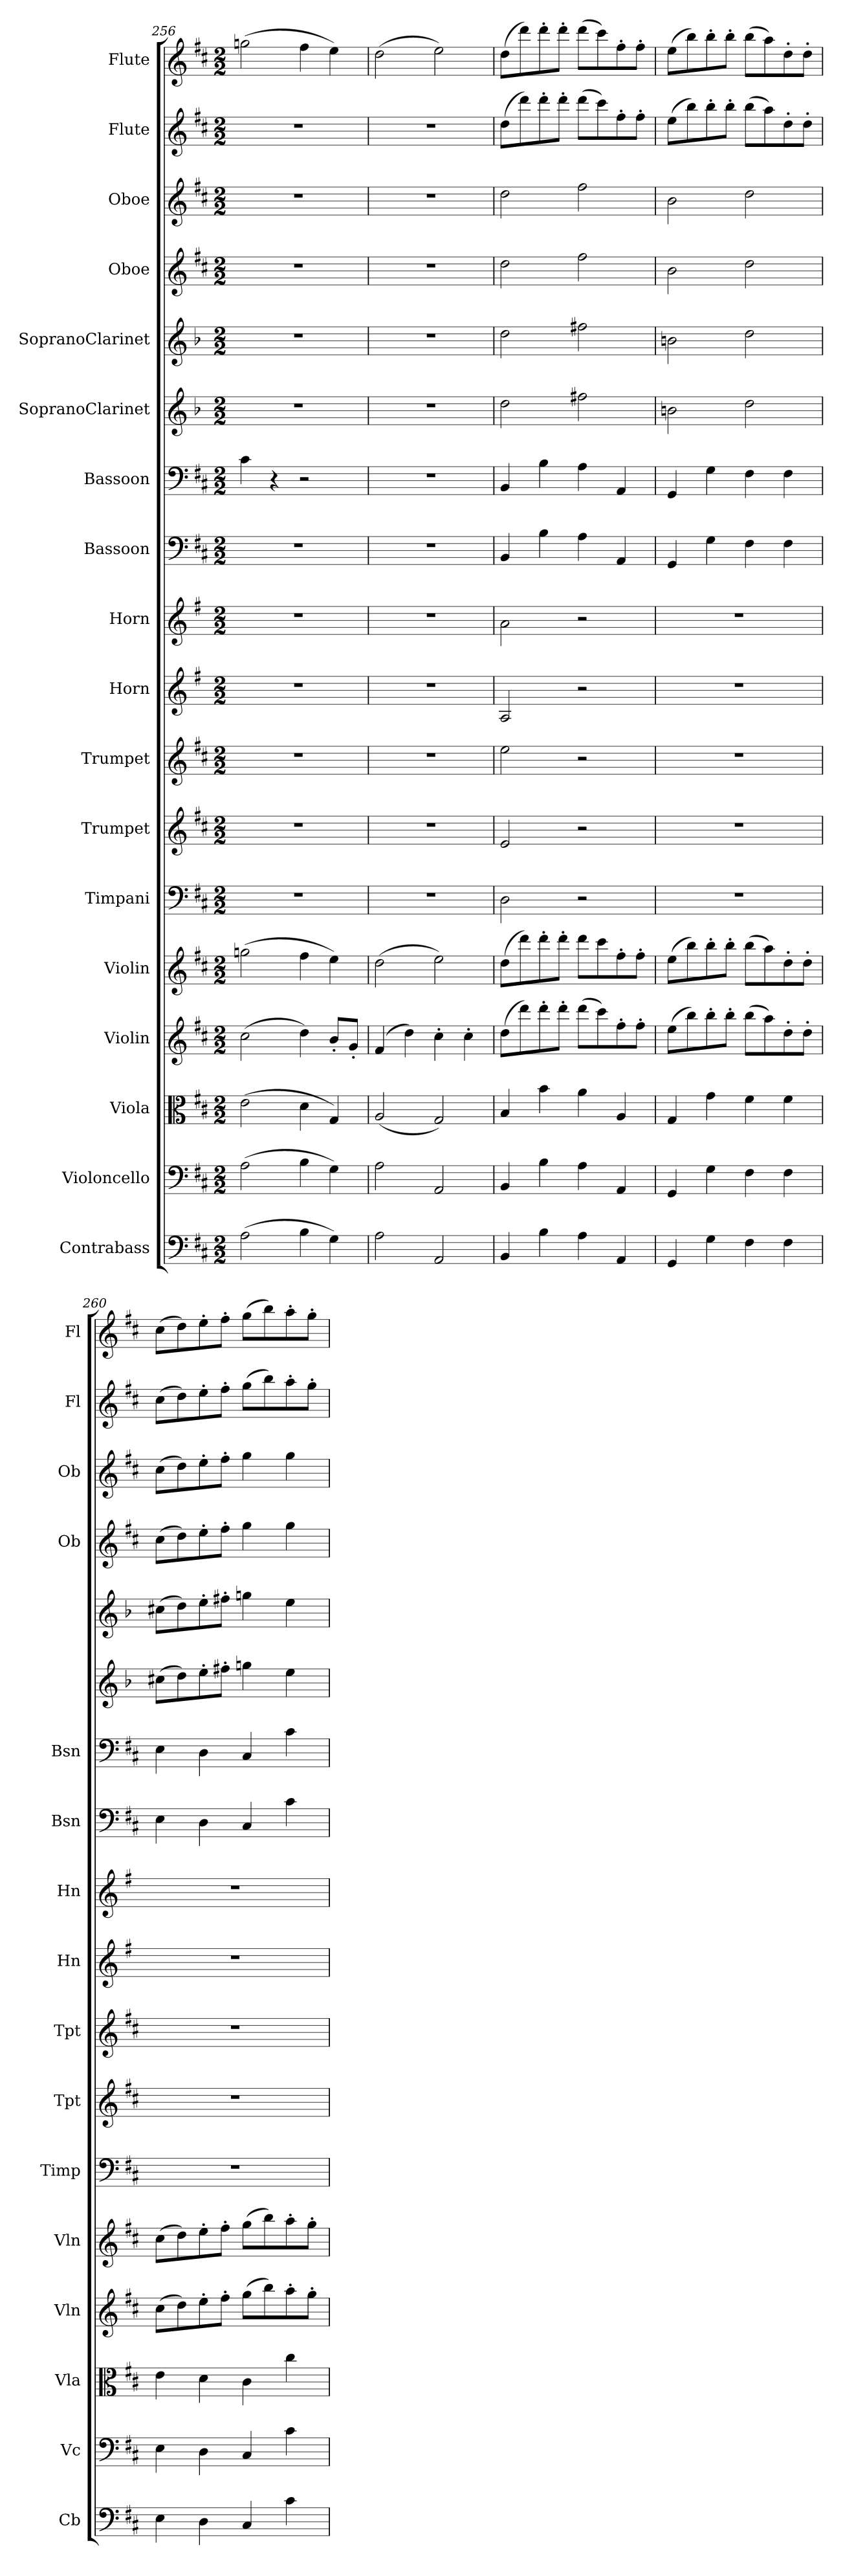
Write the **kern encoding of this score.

**kern	**kern	**kern	**kern	**kern	**kern	**kern	**kern	**kern	**kern	**kern	**kern	**kern	**kern	**kern	**kern	**kern	**kern
*part18	*part17	*part16	*part15	*part14	*part13	*part12	*part11	*part10	*part9	*part8	*part7	*part6	*part5	*part4	*part3	*part2	*part1
*staff18	*staff17	*staff16	*staff15	*staff14	*staff13	*staff12	*staff11	*staff10	*staff9	*staff8	*staff7	*staff6	*staff5	*staff4	*staff3	*staff2	*staff1
*I"Contrabass	*I"Violoncello	*I"Viola	*I"Violin	*I"Violin	*I"Timpani	*I"Trumpet	*I"Trumpet	*I"Horn	*I"Horn	*I"Bassoon	*I"Bassoon	*I"SopranoClarinet	*I"SopranoClarinet	*I"Oboe	*I"Oboe	*I"Flute	*I"Flute
*I'Cb	*I'Vc	*I'Vla	*I'Vln	*I'Vln	*I'Timp	*I'Tpt	*I'Tpt	*I'Hn	*I'Hn	*I'Bsn	*I'Bsn	*	*	*I'Ob	*I'Ob	*I'Fl	*I'Fl
*clefF4	*clefF4	*clefC3	*clefG2	*clefG2	*clefF4	*clefG2	*clefG2	*clefG2	*clefG2	*clefF4	*clefF4	*clefG2	*clefG2	*clefG2	*clefG2	*clefG2	*clefG2
*ITrd7c12	*	*	*	*	*	*ITrd1c2	*ITrd1c2	*ITrd4c7	*ITrd4c7	*	*	*	*	*	*	*	*
*k[f#c#]	*k[f#c#]	*k[f#c#]	*k[f#c#]	*k[f#c#]	*k[f#c#]	*k[]	*k[]	*k[]	*k[]	*k[f#c#]	*k[f#c#]	*k[b-]	*k[b-]	*k[f#c#]	*k[f#c#]	*k[f#c#]	*k[f#c#]
*D:	*D:	*D:	*D:	*D:	*D:	*	*	*	*	*D:	*D:	*	*	*D:	*D:	*D:	*D:
*M2/2	*M2/2	*M2/2	*M2/2	*M2/2	*M2/2	*M2/2	*M2/2	*M2/2	*M2/2	*M2/2	*M2/2	*M2/2	*M2/2	*M2/2	*M2/2	*M2/2	*M2/2
=256	=256	=256	=256	=256	=256	=256	=256	=256	=256	=256	=256	=256	=256	=256	=256	=256	=256
(>2AA\	(>2A\	(>2e\	(>2cc#\	(>2ggn\	1r	1r	1r	1r	1r	1r	4c#\	1r	1r	1r	1r	1r	(>2ggn\
.	.	.	.	.	.	.	.	.	.	.	4r	.	.	.	.	.	.
4BB\	4B\	4d\	4dd\)	4ff#\	.	.	.	.	.	.	2r	.	.	.	.	.	4ff#\
4GG\)	4G\)	4G/)	8b'/L	4ee\)	.	.	.	.	.	.	.	.	.	.	.	.	4ee\)
.	.	.	8g'/J	.	.	.	.	.	.	.	.	.	.	.	.	.	.
=257	=257	=257	=257	=257	=257	=257	=257	=257	=257	=257	=257	=257	=257	=257	=257	=257	=257
2AA\	2A\	(<2A/	(>4f#/	(>2dd\	1r	1r	1r	1r	1r	1r	1r	1r	1r	1r	1r	1r	(>2dd\
.	.	.	4dd\)	.	.	.	.	.	.	.	.	.	.	.	.	.	.
2AAA/	2AA/	2G/)	4cc#'\	2ee\)	.	.	.	.	.	.	.	.	.	.	.	.	2ee\)
.	.	.	4cc#'\	.	.	.	.	.	.	.	.	.	.	.	.	.	.
=258	=258	=258	=258	=258	=258	=258	=258	=258	=258	=258	=258	=258	=258	=258	=258	=258	=258
4BBB/	4BB/	4B/	(>8dd\L	(>8dd\L	2D\	2d/	2dd\	2D/	2d\	4BB/	4BB/	2dd\	2dd\	2dd\	2dd\	(>8dd\L	(>8dd\L
.	.	.	8ddd\)	8ddd\)	.	.	.	.	.	.	.	.	.	.	.	8ddd\)	8ddd\)
4BB\	4B\	4b\	8ddd'\	8ddd'\	.	.	.	.	.	4B\	4B\	.	.	.	.	8ddd'\	8ddd'\
.	.	.	8ddd'\J	8ddd'\J	.	.	.	.	.	.	.	.	.	.	.	8ddd'\J	8ddd'\J
4AA\	4A\	4a\	(>8ddd\L	8ddd\L	2r	2r	2r	2r	2r	4A\	4A\	2ff#X\	2ff#X\	2ff#\	2ff#\	(>8ddd\L	(>8ddd\L
.	.	.	8ccc#\)	8ccc#\	.	.	.	.	.	.	.	.	.	.	.	8ccc#\)	8ccc#\)
4AAA/	4AA/	4A/	8ff#'\	8ff#'\	.	.	.	.	.	4AA/	4AA/	.	.	.	.	8ff#'\	8ff#'\
.	.	.	8ff#'\J	8ff#'\J	.	.	.	.	.	.	.	.	.	.	.	8ff#'\J	8ff#'\J
=259	=259	=259	=259	=259	=259	=259	=259	=259	=259	=259	=259	=259	=259	=259	=259	=259	=259
4GGG/	4GG/	4G/	(>8ee\L	(>8ee\L	1r	1r	1r	1r	1r	4GG/	4GG/	2bn\	2bn\	2b\	2b\	(>8ee\L	(>8ee\L
.	.	.	8bb\)	8bb\)	.	.	.	.	.	.	.	.	.	.	.	8bb\)	8bb\)
4GG\	4G\	4g\	8bb'\	8bb'\	.	.	.	.	.	4G\	4G\	.	.	.	.	8bb'\	8bb'\
.	.	.	8bb'\J	8bb'\J	.	.	.	.	.	.	.	.	.	.	.	8bb'\J	8bb'\J
4FF#\	4F#\	4f#\	(>8bb\L	(>8bb\L	.	.	.	.	.	4F#\	4F#\	2dd\	2dd\	2dd\	2dd\	(>8bb\L	(>8bb\L
.	.	.	8aa\)	8aa\)	.	.	.	.	.	.	.	.	.	.	.	8aa\)	8aa\)
4FF#\	4F#\	4f#\	8dd'\	8dd'\	.	.	.	.	.	4F#\	4F#\	.	.	.	.	8dd'\	8dd'\
.	.	.	8dd'\J	8dd'\J	.	.	.	.	.	.	.	.	.	.	.	8dd'\J	8dd'\J
=260	=260	=260	=260	=260	=260	=260	=260	=260	=260	=260	=260	=260	=260	=260	=260	=260	=260
4EE\	4E\	4e\	(>8cc#\L	(>8cc#\L	1r	1r	1r	1r	1r	4E\	4E\	(>8cc#X\L	(>8cc#X\L	(>8cc#\L	(>8cc#\L	(>8cc#\L	(>8cc#\L
.	.	.	8dd\)	8dd\)	.	.	.	.	.	.	.	8dd\)	8dd\)	8dd\)	8dd\)	8dd\)	8dd\)
4DD\	4D\	4d\	8ee'\	8ee'\	.	.	.	.	.	4D\	4D\	8ee'\	8ee'\	8ee'\	8ee'\	8ee'\	8ee'\
.	.	.	8ff#'\J	8ff#'\J	.	.	.	.	.	.	.	8ff#X'\J	8ff#X'\J	8ff#'\J	8ff#'\J	8ff#'\J	8ff#'\J
4CC#/	4C#/	4c#\	(>8gg\L	(>8gg\L	.	.	.	.	.	4C#/	4C#/	4ggn\	4ggn\	4gg\	4gg\	(>8gg\L	(>8gg\L
.	.	.	8bb\)	8bb\)	.	.	.	.	.	.	.	.	.	.	.	8bb\)	8bb\)
4C#\	4c#\	4cc#\	8aa'\	8aa'\	.	.	.	.	.	4c#\	4c#\	4ee\	4ee\	4gg\	4gg\	8aa'\	8aa'\
.	.	.	8gg'\J	8gg'\J	.	.	.	.	.	.	.	.	.	.	.	8gg'\J	8gg'\J
=	=	=	=	=	=	=	=	=	=	=	=	=	=	=	=	=	=
*-	*-	*-	*-	*-	*-	*-	*-	*-	*-	*-	*-	*-	*-	*-	*-	*-	*-
